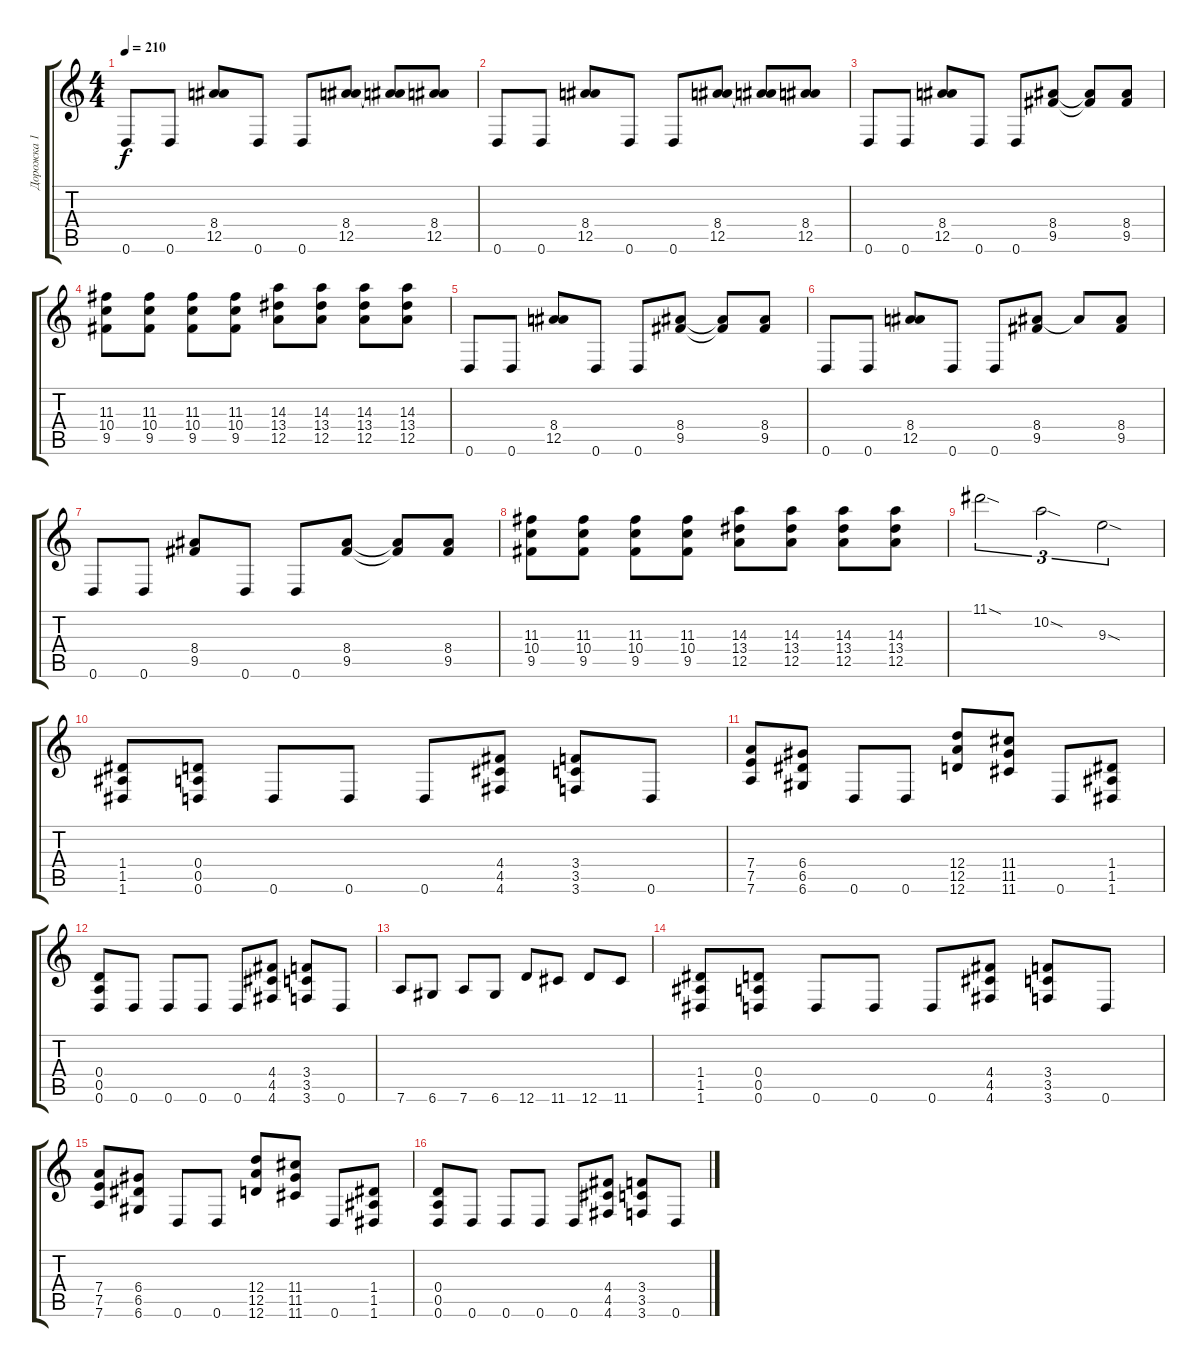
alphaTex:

\track ("Дорожка 1" "Дорожка 1") {instrument distortionguitar}
\staff {score tabs}
\tuning (E4 B3 G3 D3 A2 D2) {hide}
\ts (4 4)
\tempo 210
\clef g2
\ks c
0.6.8{dy f} 0.6.8 (8.4 12.5).8 0.6.8 0.6.8 (8.4 12.5).8 (8.4{t} 12.5{t}).8 (8.4 12.5).8 |
0.6.8 0.6.8 (8.4 12.5).8 0.6.8 0.6.8 (8.4 12.5).8 (8.4{t} 12.5{t}).8 (8.4 12.5).8 |
0.6.8 0.6.8 (8.4 12.5).8 0.6.8 0.6.8 (8.4 9.5).8 (8.4{t} 9.5{t}).8 (8.4 9.5).8 |
(11.3 10.4 9.5).8 (11.3 10.4 9.5).8 (11.3 10.4 9.5).8 (11.3 10.4 9.5).8 (14.3 13.4 12.5).8 (14.3 13.4 12.5).8 (14.3 13.4 12.5).8 (14.3 13.4 12.5).8 |
0.6.8 0.6.8 (8.4 12.5).8 0.6.8 0.6.8 (8.4 9.5).8 (8.4{t} 9.5{t}).8 (8.4 9.5).8 |
0.6.8 0.6.8 (8.4 12.5).8 0.6.8 0.6.8 (8.4 9.5).8 8.4{t}.8 (8.4 9.5).8 |
0.6.8 0.6.8 (8.4 9.5).8 0.6.8 0.6.8 (8.4 9.5).8 (8.4{t} 9.5{t}).8 (8.4 9.5).8 |
(11.3 10.4 9.5).8 (11.3 10.4 9.5).8 (11.3 10.4 9.5).8 (11.3 10.4 9.5).8 (14.3 13.4 12.5).8 (14.3 13.4 12.5).8 (14.3 13.4 12.5).8 (14.3 13.4 12.5).8 |
11.1{sod}.2{tu (3 2)} 10.2{sod}.2{tu (3 2)} 9.3{sod}.2{tu (3 2)} |
(1.4 1.5 1.6).8 (0.4 0.5 0.6).8 0.6.8 0.6.8 0.6.8 (4.4 4.5 4.6).8 (3.4 3.5 3.6).8 0.6.8 |
(7.4 7.5 7.6).8 (6.4 6.5 6.6).8 0.6.8 0.6.8 (12.4 12.5 12.6).8 (11.4 11.5 11.6).8 0.6.8 (1.4 1.5 1.6).8 |
(0.4 0.5 0.6).8 0.6.8 0.6.8 0.6.8 0.6.8 (4.4 4.5 4.6).8 (3.4 3.5 3.6).8 0.6.8 |
7.6.8 6.6.8 7.6.8 6.6.8 12.6.8 11.6.8 12.6.8 11.6.8 |
(1.4 1.5 1.6).8 (0.4 0.5 0.6).8 0.6.8 0.6.8 0.6.8 (4.4 4.5 4.6).8 (3.4 3.5 3.6).8 0.6.8 |
(7.4 7.5 7.6).8 (6.4 6.5 6.6).8 0.6.8 0.6.8 (12.4 12.5 12.6).8 (11.4 11.5 11.6).8 0.6.8 (1.4 1.5 1.6).8 |
(0.4 0.5 0.6).8 0.6.8 0.6.8 0.6.8 0.6.8 (4.4 4.5 4.6).8 (3.4 3.5 3.6).8 0.6.8
